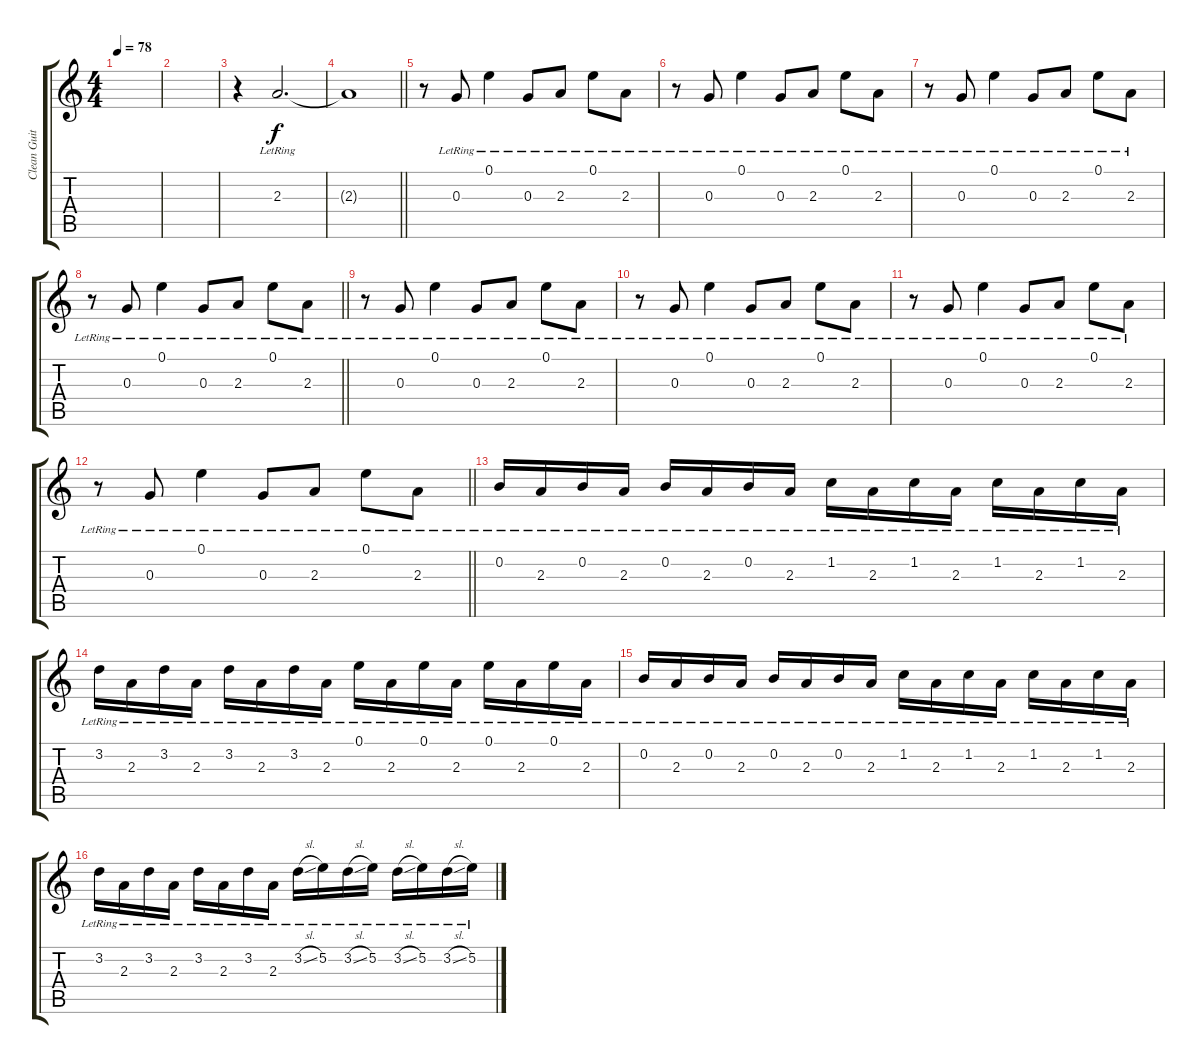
\track ("Clean Guitar 3" "Clean Guit") {instrument electricguitarjazz}
\staff {score tabs}
\tuning (E4 B3 G3 D3 A2 D2) {hide}
\ts (4 4)
\tempo 78
\clef g2
\ks c
|
|
r.4 2.3{lr}.2{d} |
\barLineRight lightlight
2.3{t}.1 |
r.8 0.3{lr}.8 0.1{lr}.4 0.3{lr}.8 2.3{lr}.8 0.1{lr}.8 2.3{lr}.8 |
r.8 0.3{lr}.8 0.1{lr}.4 0.3{lr}.8 2.3{lr}.8 0.1{lr}.8 2.3{lr}.8 |
r.8 0.3{lr}.8 0.1{lr}.4 0.3{lr}.8 2.3{lr}.8 0.1{lr}.8 2.3{lr}.8 |
\barLineRight lightlight
r.8 0.3{lr}.8 0.1{lr}.4 0.3{lr}.8 2.3{lr}.8 0.1{lr}.8 2.3{lr}.8 |
r.8 0.3{lr}.8 0.1{lr}.4 0.3{lr}.8 2.3{lr}.8 0.1{lr}.8 2.3{lr}.8 |
r.8 0.3{lr}.8 0.1{lr}.4 0.3{lr}.8 2.3{lr}.8 0.1{lr}.8 2.3{lr}.8 |
r.8 0.3{lr}.8 0.1{lr}.4 0.3{lr}.8 2.3{lr}.8 0.1{lr}.8 2.3{lr}.8 |
\barLineRight lightlight
r.8 0.3{lr}.8 0.1{lr}.4 0.3{lr}.8 2.3{lr}.8 0.1{lr}.8 2.3{lr}.8 |
0.2{lr}.16 2.3{lr}.16 0.2{lr}.16 2.3{lr}.16 0.2{lr}.16 2.3{lr}.16 0.2{lr}.16 2.3{lr}.16 1.2{lr}.16 2.3{lr}.16 1.2{lr}.16 2.3{lr}.16 1.2{lr}.16 2.3{lr}.16 1.2{lr}.16 2.3{lr}.16 |
3.2{lr}.16 2.3{lr}.16 3.2{lr}.16 2.3{lr}.16 3.2{lr}.16 2.3{lr}.16 3.2{lr}.16 2.3{lr}.16 0.1{lr}.16 2.3{lr}.16 0.1{lr}.16 2.3{lr}.16 0.1{lr}.16 2.3{lr}.16 0.1{lr}.16 2.3{lr}.16 |
0.2{lr}.16 2.3{lr}.16 0.2{lr}.16 2.3{lr}.16 0.2{lr}.16 2.3{lr}.16 0.2{lr}.16 2.3{lr}.16 1.2{lr}.16 2.3{lr}.16 1.2{lr}.16 2.3{lr}.16 1.2{lr}.16 2.3{lr}.16 1.2{lr}.16 2.3{lr}.16 |
3.2{lr}.16 2.3{lr}.16 3.2{lr}.16 2.3{lr}.16 3.2{lr}.16 2.3{lr}.16 3.2{lr}.16 2.3{lr}.16 3.2{sl lr}.16 5.2{lr}.16 3.2{sl lr}.16 5.2{lr}.16 3.2{sl lr}.16 5.2{lr}.16 3.2{sl lr}.16 5.2{lr}.16
